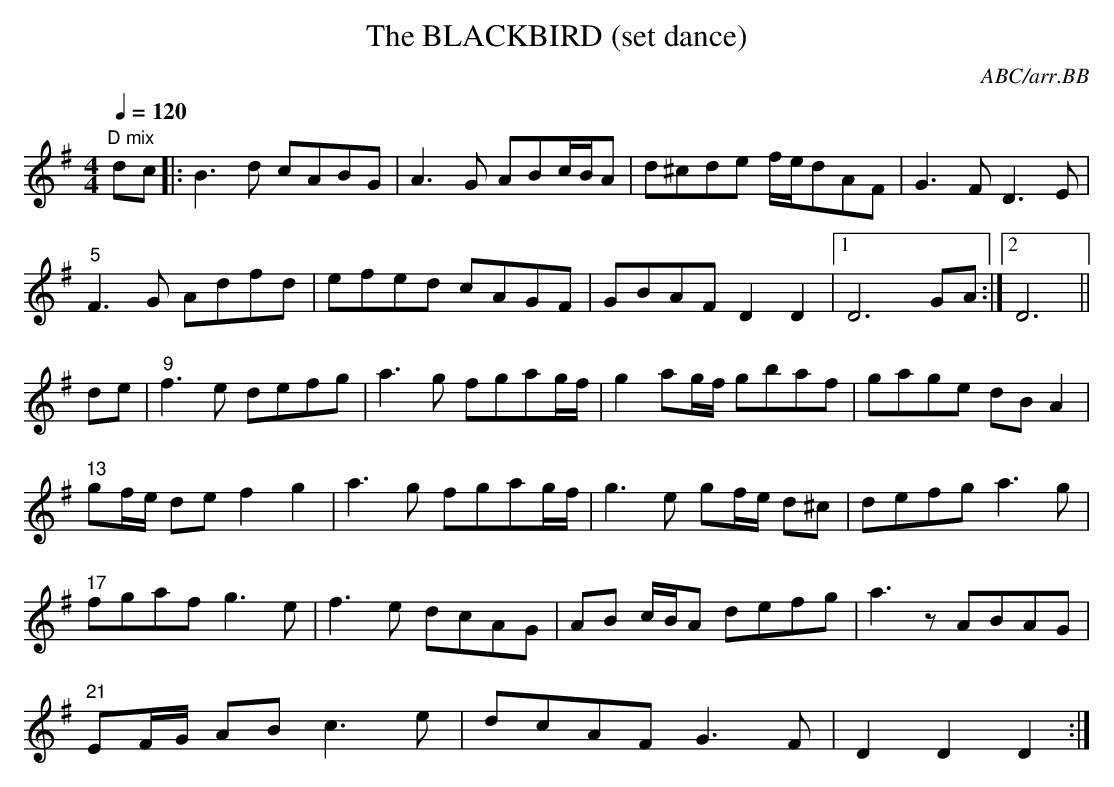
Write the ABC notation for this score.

X:1
T:BLACKBIRD (set dance), The
C:ABC/arr.BB
Q:1/4=120
L:1/8
M:4/4
K:G
"D mix"
dc|:B3d cABG|A3G ABc/B/A|d^cde f/e/dAF|G3F D3E|
"5"F3G Adfd|efed cAGF|GBAF D2D2|1 D6 GA:|2 D6||
de|"9"f3e defg|a3g fgag/f/|g2 ag/f/ gbaf|gage dBA2|
"13"gf/e/ de f2 g2|a3g fgag/f/|g3e gf/e/ d^c|defg a3g|
"17"fgaf g3e|f3e dcAG|AB c/B/A defg|a3z ABAG|
"21"EF/G/ AB c3e|dcAF G3F|D2D2 D2:|
